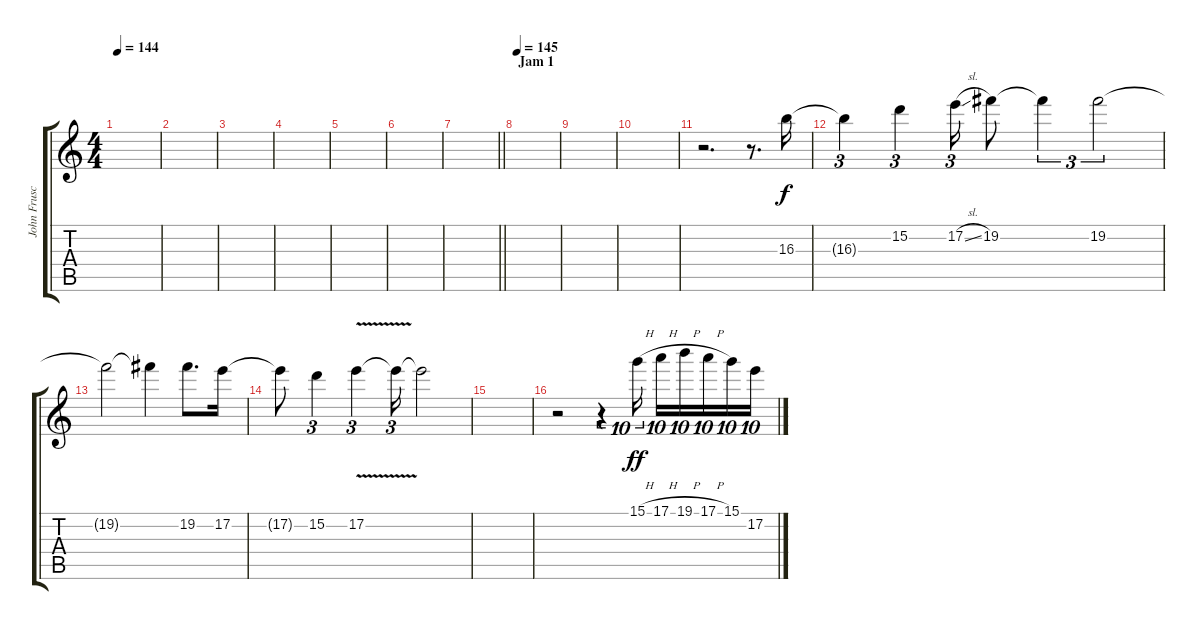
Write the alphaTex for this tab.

\track ("John Frusciante - Guitar 2" "John Frusc") {instrument overdrivenguitar}
\staff {score tabs}
\tuning (E4 B3 G3 D3 A2 E2) {hide}
\ts (4 4)
\tempo 144
\clef g2
\ks c
|
|
|
|
|
|
\barLineRight lightlight
|
\section ("" "Jam 1")
\tempo 145
|
|
|
r.2{d} r.8{d} 16.3.16 |
16.3{t}.4{tu (3 2) balance 0} 15.2.4{tu (3 2)} 17.2{sl}.16{tu (3 2)} 19.2.8 19.2{t}.4{tu (3 2) balance 16} 19.2.2{tu (3 2)} |
19.2{t}.2{balance 0} 19.2{t}.4{balance 16} 19.2.8{d} 17.2.16 |
17.2{t}.8{balance 0} 15.2.4{tu (3 2)} 17.2{v}.4{tu (3 2)} 17.2{t}.16{tu (3 2)} 17.2{t}.2{balance 16} |
|
r.2{balance 0} r.4{tu (10 8) balance 16} 15.1{h}.16{tu (10 8) dy ff} 17.1{h}.16{tu (10 8)} 19.1{h}.16{tu (10 8)} 17.1{h}.16{tu (10 8)} 15.1.16{tu (10 8)} 17.2.16{tu (10 8)}
